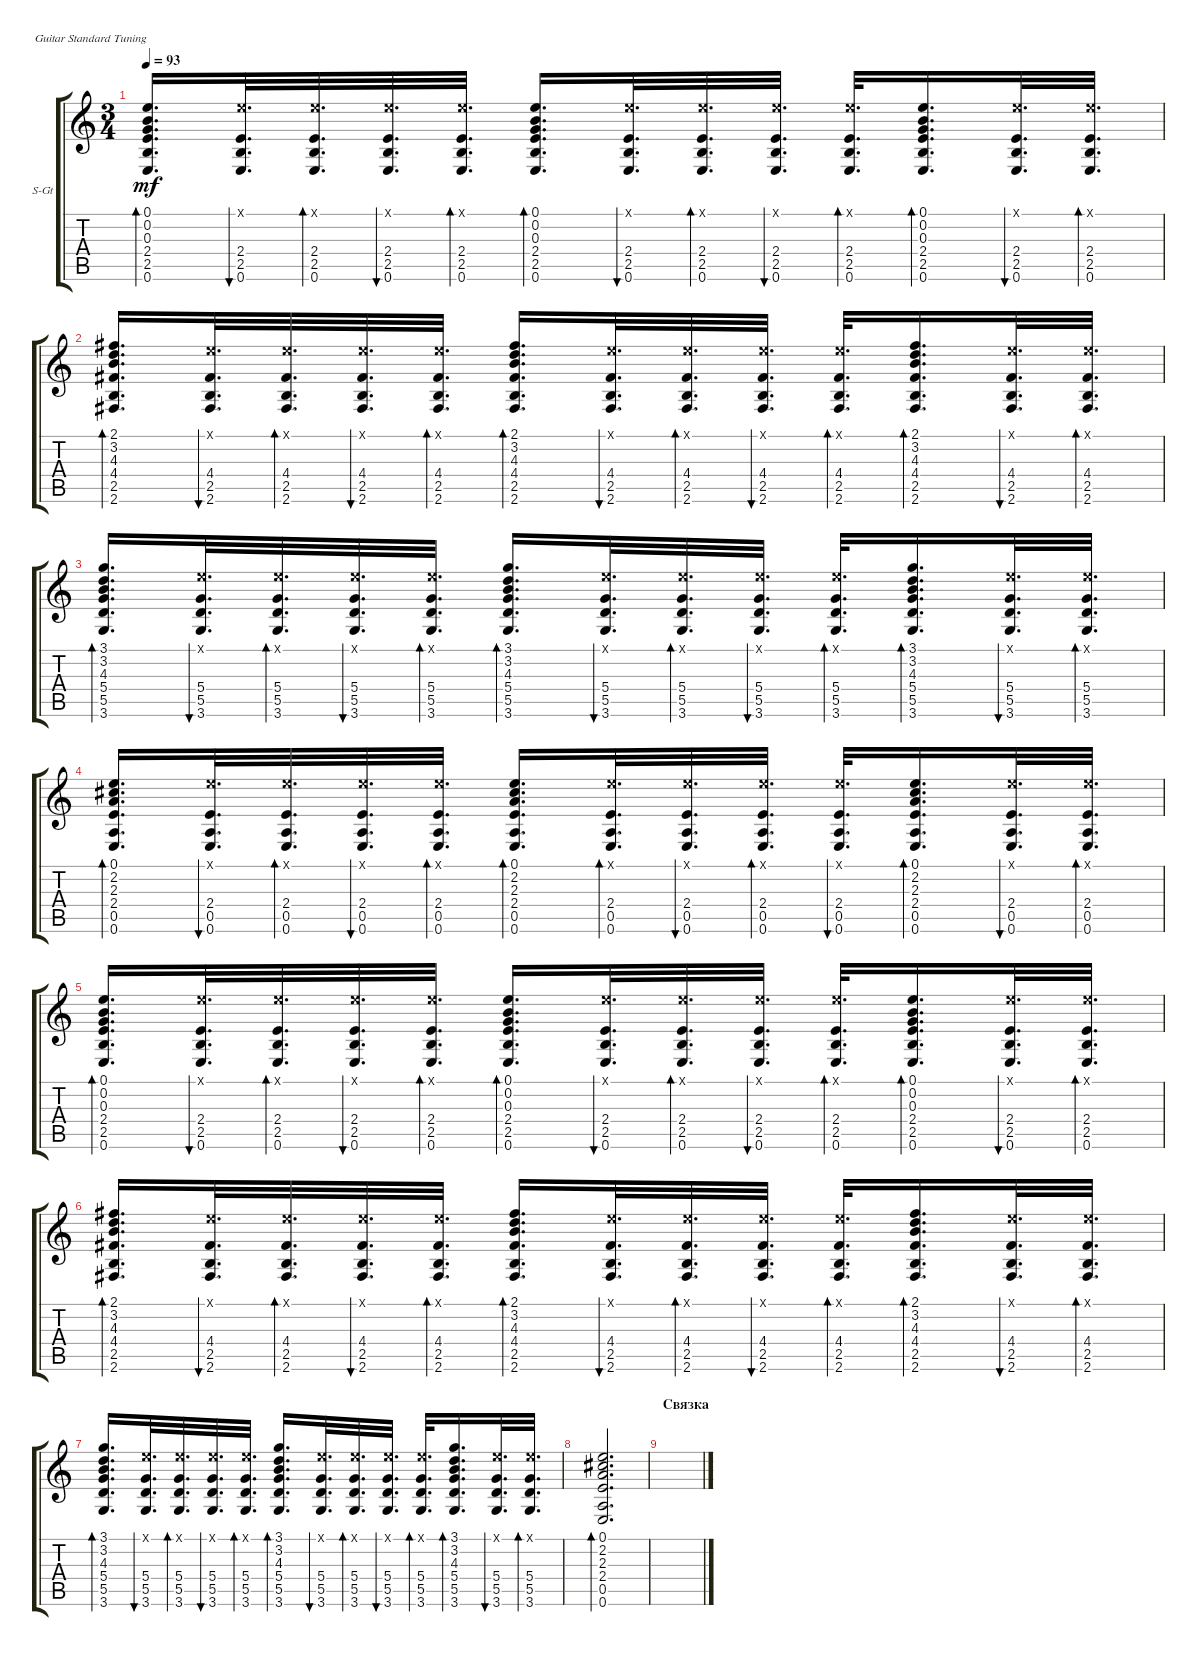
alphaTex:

\defaultSystemsLayout 4
\bracketExtendMode groupsimilarinstruments
\firstSystemTrackNameOrientation horizontal
\otherSystemsTrackNameOrientation horizontal
\track ("Steel Guitar" "S-Gt") {instrument acousticguitarsteel}
\staff {score tabs}
\tuning (E4 B3 G3 D3 A2 E2)
\ts (3 4)
\tempo 93
\clef g2
\ks c
(0.6 2.5 2.4 0.3 0.2 0.1).16{d bd 30 dy mf} (0.6 2.5 2.4 0.1{x}).32{d bu 30} (2.4 2.5 0.6 0.1{x}).32{d bd 30} (0.6 2.5 2.4 0.1{x}).32{d bu 30} (2.4 2.5 0.6 0.1{x}).32{d bd 30} (0.6 2.5 2.4 0.3 0.2 0.1).16{d bd 30} (0.6 2.5 2.4 0.1{x}).32{d bu 30} (2.4 2.5 0.6 0.1{x}).32{d bd 30} (0.6 2.5 2.4 0.1{x}).32{d bu 30} (2.4 2.5 0.6 0.1{x}).32{d bd 30} (0.6 2.5 2.4 0.3 0.2 0.1).16{d bd 30} (0.6 2.5 2.4 0.1{x}).32{d bu 30} (2.4 2.5 0.6 0.1{x}).32{d bd 30} |
(2.6 2.5 4.4 4.3 3.2 2.1).16{d bd 30} (2.6 2.5 4.4 0.1{x}).32{d bu 30} (4.4 2.5 2.6 0.1{x}).32{d bd 30} (2.6 2.5 4.4 0.1{x}).32{d bu 30} (4.4 2.5 2.6 0.1{x}).32{d bd 30} (2.6 2.5 4.4 4.3 3.2 2.1).16{d bd 30} (2.6 2.5 4.4 0.1{x}).32{d bu 30} (4.4 2.5 2.6 0.1{x}).32{d bd 30} (2.6 2.5 4.4 0.1{x}).32{d bu 30} (4.4 2.5 2.6 0.1{x}).32{d bd 30} (2.6 2.5 4.4 4.3 3.2 2.1).16{d bd 30} (2.6 2.5 4.4 0.1{x}).32{d bu 30} (4.4 2.5 2.6 0.1{x}).32{d bd 30} |
(3.6 5.5 5.4 4.3 3.2 3.1).16{d bd 30} (3.6 5.5 5.4 0.1{x}).32{d bu 30} (5.4 5.5 3.6 0.1{x}).32{d bd 30} (3.6 5.5 5.4 0.1{x}).32{d bu 30} (5.4 5.5 3.6 0.1{x}).32{d bd 30} (3.6 5.5 5.4 4.3 3.2 3.1).16{d bd 30} (3.6 5.5 5.4 0.1{x}).32{d bu 30} (5.4 5.5 3.6 0.1{x}).32{d bd 30} (3.6 5.5 5.4 0.1{x}).32{d bu 30} (5.4 5.5 3.6 0.1{x}).32{d bd 30} (3.6 5.5 5.4 4.3 3.2 3.1).16{d bd 30} (3.6 5.5 5.4 0.1{x}).32{d bu 30} (5.4 5.5 3.6 0.1{x}).32{d bd 30} |
(0.6 0.5 2.4 2.3 2.2 0.1).16{d bd 30} (0.1{x} 2.4 0.6 0.5).32{d bu 30} (0.1{x} 2.4 0.5 0.6).32{d bd 30} (0.1{x} 2.4 0.6 0.5).32{d bu 30} (0.1{x} 2.4 0.5 0.6).32{d bd 30} (0.1 2.2 2.3 2.4 0.6 0.5).16{d bd 30} (0.1{x} 2.4 0.5 0.6).32{d bd 30} (0.1{x} 2.4 0.6 0.5).32{d bu 30} (0.1{x} 2.4 0.5 0.6).32{d bd 30} (0.1{x} 2.4 0.6 0.5).32{d bu 30} (0.1 2.2 2.3 2.4 0.5 0.6).16{d bd 30} (0.1{x} 2.4 0.6 0.5).32{d bu 30} (0.1{x} 2.4 0.5 0.6).32{d bd 30} |
(0.6 2.5 2.4 0.3 0.2 0.1).16{d bd 30} (0.6 2.5 2.4 0.1{x}).32{d bu 30} (2.4 2.5 0.6 0.1{x}).32{d bd 30} (0.6 2.5 2.4 0.1{x}).32{d bu 30} (2.4 2.5 0.6 0.1{x}).32{d bd 30} (0.6 2.5 2.4 0.3 0.2 0.1).16{d bd 30} (0.6 2.5 2.4 0.1{x}).32{d bu 30} (2.4 2.5 0.6 0.1{x}).32{d bd 30} (0.6 2.5 2.4 0.1{x}).32{d bu 30} (2.4 2.5 0.6 0.1{x}).32{d bd 30} (0.6 2.5 2.4 0.3 0.2 0.1).16{d bd 30} (0.6 2.5 2.4 0.1{x}).32{d bu 30} (2.4 2.5 0.6 0.1{x}).32{d bd 30} |
(2.6 2.5 4.4 4.3 3.2 2.1).16{d bd 30} (2.6 2.5 4.4 0.1{x}).32{d bu 30} (4.4 2.5 2.6 0.1{x}).32{d bd 30} (2.6 2.5 4.4 0.1{x}).32{d bu 30} (4.4 2.5 2.6 0.1{x}).32{d bd 30} (2.6 2.5 4.4 4.3 3.2 2.1).16{d bd 30} (2.6 2.5 4.4 0.1{x}).32{d bu 30} (4.4 2.5 2.6 0.1{x}).32{d bd 30} (2.6 2.5 4.4 0.1{x}).32{d bu 30} (4.4 2.5 2.6 0.1{x}).32{d bd 30} (2.6 2.5 4.4 4.3 3.2 2.1).16{d bd 30} (2.6 2.5 4.4 0.1{x}).32{d bu 30} (4.4 2.5 2.6 0.1{x}).32{d bd 30} |
(3.6 5.5 5.4 4.3 3.2 3.1).16{d bd 30} (3.6 5.5 5.4 0.1{x}).32{d bu 30} (5.4 5.5 3.6 0.1{x}).32{d bd 30} (3.6 5.5 5.4 0.1{x}).32{d bu 30} (5.4 5.5 3.6 0.1{x}).32{d bd 30} (3.6 5.5 5.4 4.3 3.2 3.1).16{d bd 30} (3.6 5.5 5.4 0.1{x}).32{d bu 30} (5.4 5.5 3.6 0.1{x}).32{d bd 30} (3.6 5.5 5.4 0.1{x}).32{d bu 30} (5.4 5.5 3.6 0.1{x}).32{d bd 30} (3.6 5.5 5.4 4.3 3.2 3.1).16{d bd 30} (3.6 5.5 5.4 0.1{x}).32{d bu 30} (5.4 5.5 3.6 0.1{x}).32{d bd 30} |
(0.6 0.5 2.4 2.3 2.2 0.1).2{d bd 30} |
\section ("" "Связка")
